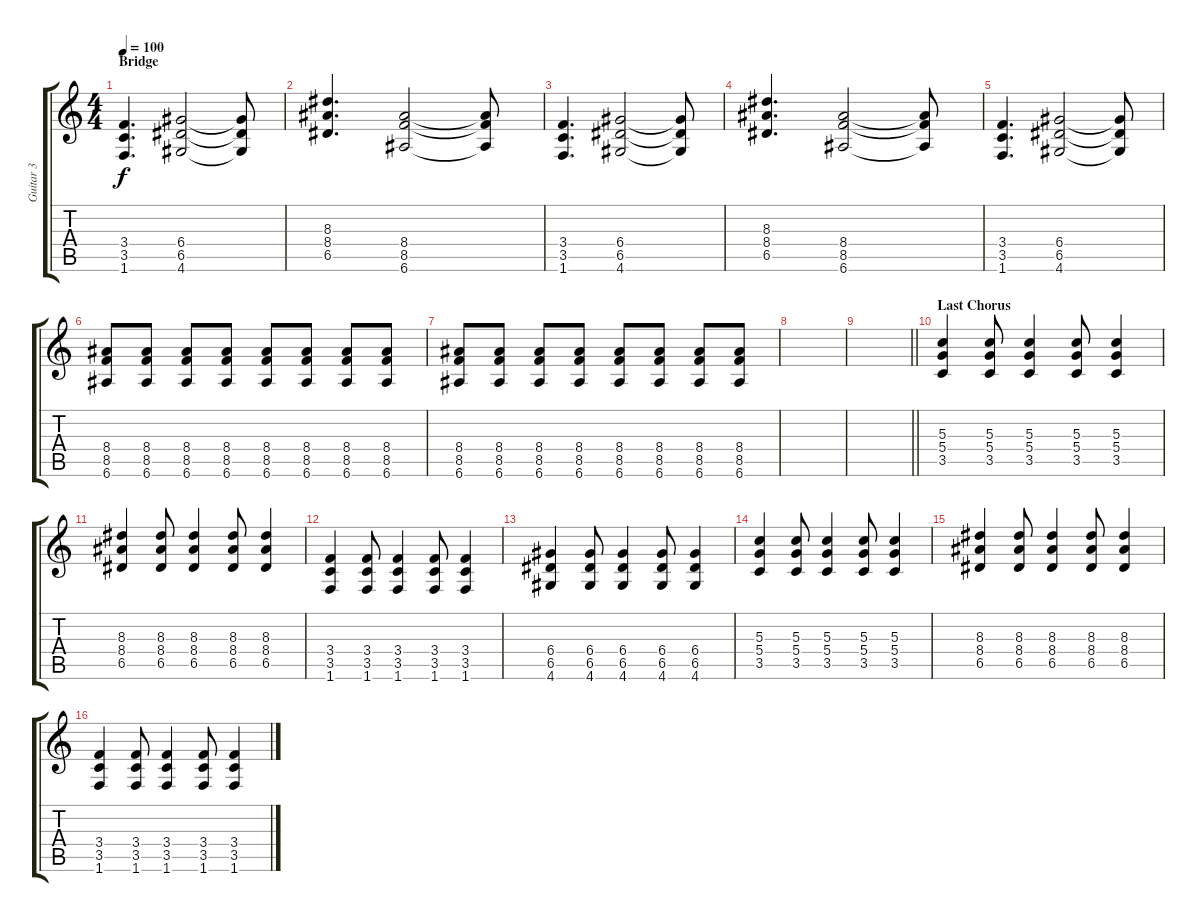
\track ("Guitar 3" "Guitar 3") {instrument electricguitarclean}
\staff {score tabs}
\tuning (E4 B3 G3 D3 A2 E2) {hide}
\ts (4 4)
\section ("" "Bridge")
\tempo 100
\clef g2
\ks c
(3.4 3.5 1.6).4{d dy f} (6.4 6.5 4.6).2 (6.4{t} 6.5{t} 4.6{t}).8 |
(8.3 8.4 6.5).4{d} (8.4 8.5 6.6).2 (8.4{t} 8.5{t} 6.6{t}).8 |
(3.4 3.5 1.6).4{d} (6.4 6.5 4.6).2 (6.4{t} 6.5{t} 4.6{t}).8 |
(8.3 8.4 6.5).4{d} (8.4 8.5 6.6).2 (8.4{t} 8.5{t} 6.6{t}).8 |
(3.4 3.5 1.6).4{d} (6.4 6.5 4.6).2 (6.4{t} 6.5{t} 4.6{t}).8 |
(8.4 8.5 6.6).8 (8.4 8.5 6.6).8 (8.4 8.5 6.6).8 (8.4 8.5 6.6).8 (8.4 8.5 6.6).8 (8.4 8.5 6.6).8 (8.4 8.5 6.6).8 (8.4 8.5 6.6).8 |
(8.4 8.5 6.6).8 (8.4 8.5 6.6).8 (8.4 8.5 6.6).8 (8.4 8.5 6.6).8 (8.4 8.5 6.6).8 (8.4 8.5 6.6).8 (8.4 8.5 6.6).8 (8.4 8.5 6.6).8 |
|
\barLineRight lightlight
|
\section ("" "Last Chorus")
(5.3 5.4 3.5).4 (5.3 5.4 3.5).8 (5.3 5.4 3.5).4 (5.3 5.4 3.5).8 (5.3 5.4 3.5).4 |
(8.3 8.4 6.5).4 (8.3 8.4 6.5).8 (8.3 8.4 6.5).4 (8.3 8.4 6.5).8 (8.3 8.4 6.5).4 |
(3.4 3.5 1.6).4 (3.4 3.5 1.6).8 (3.4 3.5 1.6).4 (3.4 3.5 1.6).8 (3.4 3.5 1.6).4 |
(6.4 6.5 4.6).4 (6.4 6.5 4.6).8 (6.4 6.5 4.6).4 (6.4 6.5 4.6).8 (6.4 6.5 4.6).4 |
(5.3 5.4 3.5).4 (5.3 5.4 3.5).8 (5.3 5.4 3.5).4 (5.3 5.4 3.5).8 (5.3 5.4 3.5).4 |
(8.3 8.4 6.5).4 (8.3 8.4 6.5).8 (8.3 8.4 6.5).4 (8.3 8.4 6.5).8 (8.3 8.4 6.5).4 |
(3.4 3.5 1.6).4 (3.4 3.5 1.6).8 (3.4 3.5 1.6).4 (3.4 3.5 1.6).8 (3.4 3.5 1.6).4
